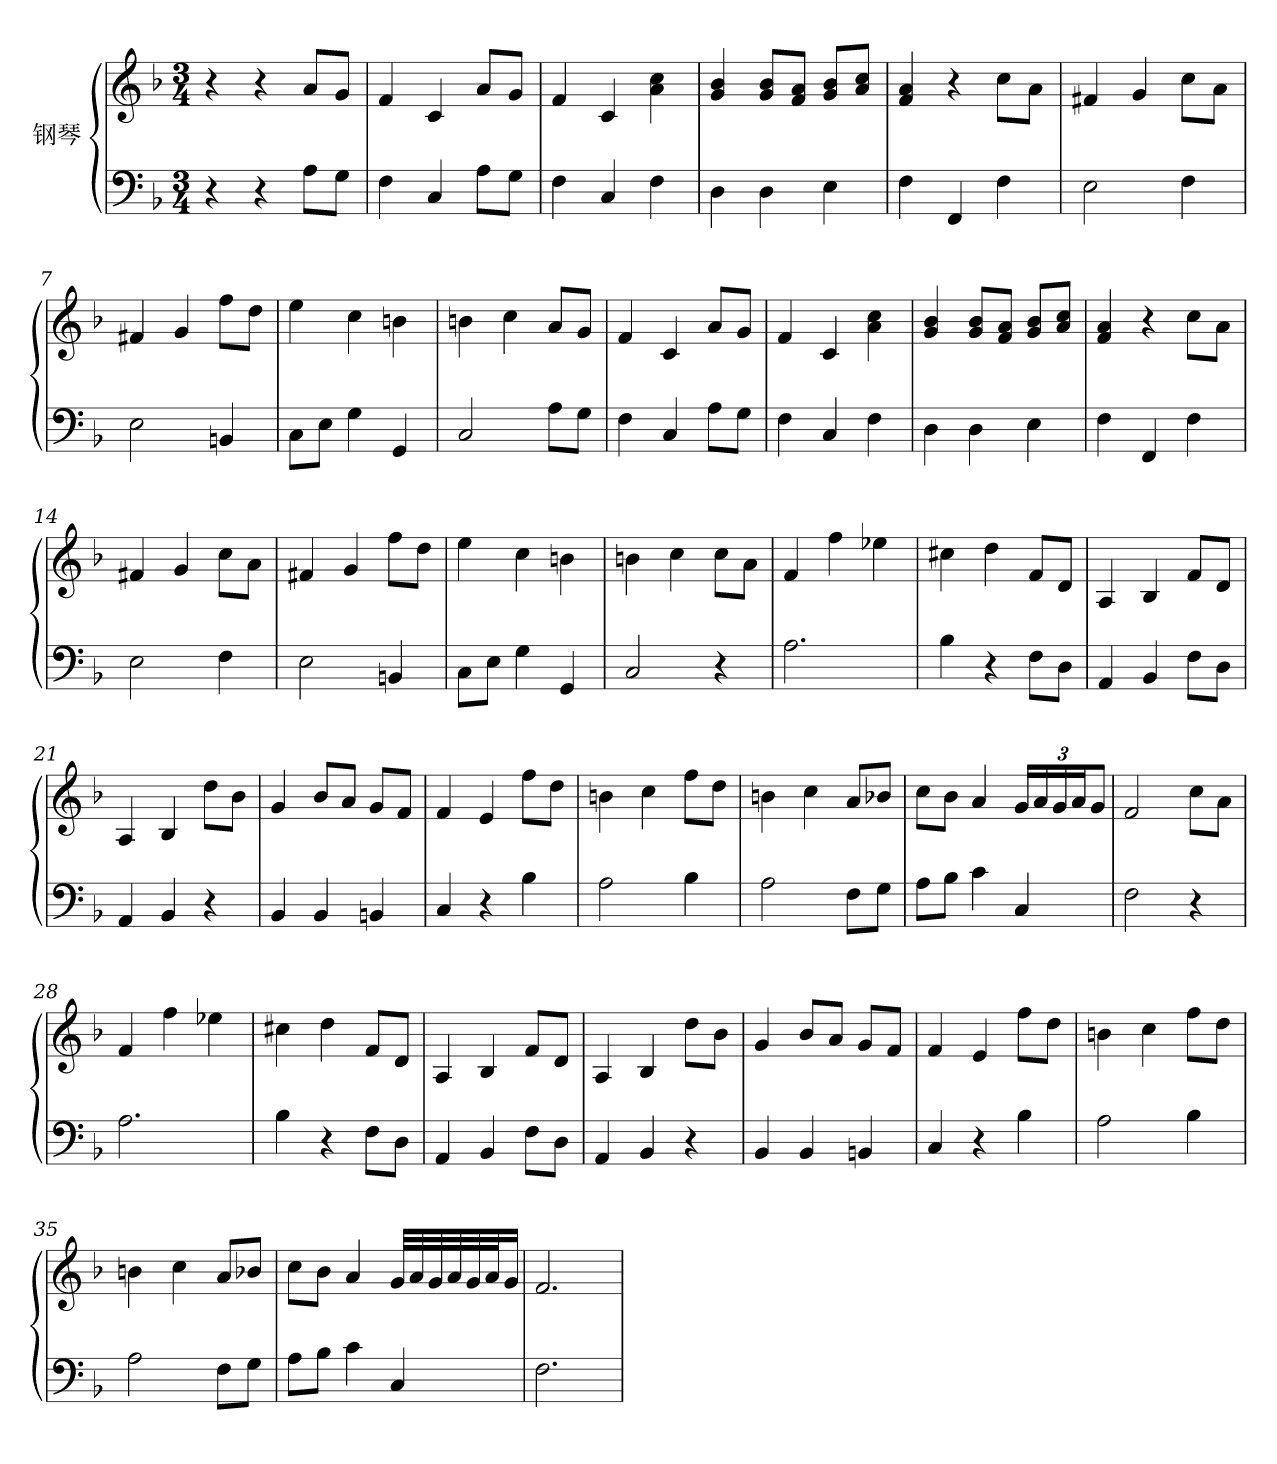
**kern	**kern
*part2	*part1
*staff2	*staff1
*I"钢琴	*I"钢琴
*clefF4	*clefG2
*k[b-]	*k[b-]
*M3/4	*M3/4
*MM140	*MM140
=1	=1
4r	4r
4r	4r
8A\L	8a/L
8G\J	8g/J
=2	=2
4F\	4f/
4C/	4c/
8A\L	8a/L
8G\J	8g/J
=3	=3
4F\	4f/
4C/	4c/
4F\	4a\ 4cc\
=4	=4
4D\	4g/ 4b-/
4D\	8g/ 8b-/L
.	8f/ 8a/J
4E\	8g/ 8b-/L
.	8a/ 8cc/J
=5	=5
4F\	4f/ 4a/
4FF/	4r
4F\	8cc\L
.	8a\J
=6	=6
2E\	4f#X/
.	4g/
4F\	8cc\L
.	8a\J
=7	=7
2E\	4f#X/
.	4g/
4BBn/	8ff\L
.	8dd\J
=8	=8
8C\L	4ee\
8E\J	.
4G\	4cc\
4GG/	4bn\
!!LO:LB:g=z
=9	=9
2C/	4bn\
.	4cc\
8A\L	8a/L
8G\J	8g/J
=10	=10
4F\	4f/
4C/	4c/
8A\L	8a/L
8G\J	8g/J
=11	=11
4F\	4f/
4C/	4c/
4F\	4a\ 4cc\
=12	=12
4D\	4g/ 4b-/
4D\	8g/ 8b-/L
.	8f/ 8a/J
4E\	8g/ 8b-/L
.	8a/ 8cc/J
=13	=13
4F\	4f/ 4a/
4FF/	4r
4F\	8cc\L
.	8a\J
=14	=14
2E\	4f#X/
.	4g/
4F\	8cc\L
.	8a\J
=15	=15
2E\	4f#X/
.	4g/
4BBn/	8ff\L
.	8dd\J
=16	=16
8C\L	4ee\
8E\J	.
4G\	4cc\
4GG/	4bn\
!!LO:LB:g=z
=17	=17
2C/	4bn\
.	4cc\
4r	8cc\L
.	8a\J
=18	=18
2.A\	4f/
.	4ff\
.	4ee-X\
=19	=19
4B-\	4cc#X\
4r	4dd\
8F\L	8f/L
8D\J	8d/J
=20	=20
4AA/	4A/
4BB-/	4B-/
8F\L	8f/L
8D\J	8d/J
=21	=21
4AA/	4A/
4BB-/	4B-/
4r	8dd\L
.	8b-\J
=22	=22
4BB-/	4g/
4BB-/	8b-/L
.	8a/J
4BBn/	8g/L
.	8f/J
=23	=23
4C/	4f/
4r	4e/
4B-\	8ff\L
.	8dd\J
=24	=24
2A\	4bn\
.	4cc\
4B-\	8ff\L
.	8dd\J
!!LO:LB:g=z
=25	=25
2A\	4bn\
.	4cc\
8F\L	8a/L
8G\J	8b-X/J
=26	=26
8A\L	8cc\L
8B-\J	8b-\J
4c\	4a/
*	*Xbrackettup
4C/	24g/LL
.	24a/
.	24g/
.	24a/J
.	12g/J
=27	=27
2F\	2f/
4r	8cc\L
.	8a\J
=28	=28
2.A\	4f/
.	4ff\
.	4ee-X\
=29	=29
4B-\	4cc#X\
4r	4dd\
8F\L	8f/L
8D\J	8d/J
=30	=30
4AA/	4A/
4BB-/	4B-/
8F\L	8f/L
8D\J	8d/J
=31	=31
4AA/	4A/
4BB-/	4B-/
4r	8dd\L
.	8b-\J
!!LO:LB:g=z
=32	=32
4BB-/	4g/
4BB-/	8b-/L
.	8a/J
4BBn/	8g/L
.	8f/J
=33	=33
4C/	4f/
4r	4e/
4B-\	8ff\L
.	8dd\J
=34	=34
2A\	4bn\
.	4cc\
4B-\	8ff\L
.	8dd\J
=35	=35
2A\	4bn\
.	4cc\
8F\L	8a/L
8G\J	8b-X/J
=36	=36
8A\L	8cc\L
8B-\J	8b-\J
*	*MM115
4c\	4a/
4C/	32g/LLL
.	32a/
.	32g/
.	32a/
.	32g/
.	32a/J
.	16g/JJ
=37	=37
*	*MM90
2.F\	2.f/
=	=
*-	*-
